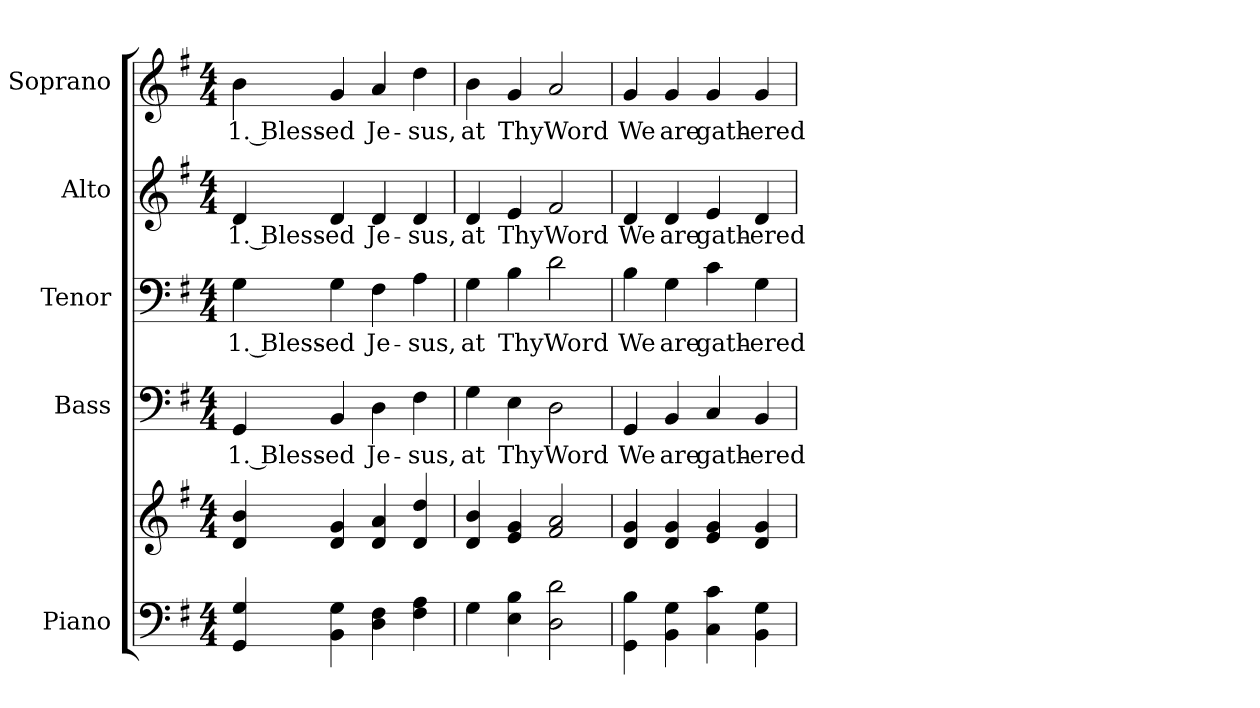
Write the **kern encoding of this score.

**kern	**kern	**kern	**text	**kern	**text	**kern	**text	**kern	**text
*part5	*part5	*part4	*part4	*part3	*part3	*part2	*part2	*part1	*part1
*staff6	*staff5	*staff4	*staff4	*staff3	*staff3	*staff2	*staff2	*staff1	*staff1
*I"Piano	*	*I"Bass	*	*I"Tenor	*	*I"Alto	*	*I"Soprano	*
*I'Pno.	*	*I'B.	*	*I'T.	*	*I'A.	*	*I'S.	*
!!LO:PB:g=z
*clefF4	*clefG2	*clefF4	*	*clefF4	*	*clefG2	*	*clefG2	*
*k[f#]	*k[f#]	*k[f#]	*	*k[f#]	*	*k[f#]	*	*k[f#]	*
*G:	*G:	*G:	*	*G:	*	*G:	*	*G:	*
*M4/4	*M4/4	*M4/4	*	*M4/4	*	*M4/4	*	*M4/4	*
*MM130	*MM130	*MM130	*	*MM130	*	*MM130	*	*MM130	*
=1	=1	=1	=1	=1	=1	=1	=1	=1	=1
!	!	!	!LO:LY:b:color=#000000	!	!	!	!	!	!
!	!	!	!	!	!LO:LY:b:color=#000000	!	!	!	!
!	!	!	!	!	!	!	!LO:LY:b:color=#000000	!	!
!	!	!	!	!	!	!	!	!	!LO:LY:b:color=#000000
4GGi/ 4Gi	4di/ 4bi	4GGi/	1. Bless-	4Gi\	1. Bless-	4di/	1. Bless-	4bi\	1. Bless-
!	!	!	!LO:LY:b:color=#000000	!	!	!	!	!	!
!	!	!	!	!	!LO:LY:b:color=#000000	!	!	!	!
!	!	!	!	!	!	!	!LO:LY:b:color=#000000	!	!
!	!	!	!	!	!	!	!	!	!LO:LY:b:color=#000000
4BBi\ 4Gi	4di/ 4gi	4BBi/	-ed	4Gi\	-ed	4di/	-ed	4gi/	-ed
!	!	!	!LO:LY:b:color=#000000	!	!	!	!	!	!
!	!	!	!	!	!LO:LY:b:color=#000000	!	!	!	!
!	!	!	!	!	!	!	!LO:LY:b:color=#000000	!	!
!	!	!	!	!	!	!	!	!	!LO:LY:b:color=#000000
4Di\ 4F#i	4di/ 4ai	4Di\	Je-	4F#i\	Je-	4di/	Je-	4ai/	Je-
!	!	!	!LO:LY:b:color=#000000	!	!	!	!	!	!
!	!	!	!	!	!LO:LY:b:color=#000000	!	!	!	!
!	!	!	!	!	!	!	!LO:LY:b:color=#000000	!	!
!	!	!	!	!	!	!	!	!	!LO:LY:b:color=#000000
4F#i\ 4Ai	4di/ 4ddi	4F#i\	-sus,	4Ai\	-sus,	4di/	-sus,	4ddi\	-sus,
=2	=2	=2	=2	=2	=2	=2	=2	=2	=2
!	!	!	!LO:LY:b:color=#000000	!	!	!	!	!	!
!	!	!	!	!	!LO:LY:b:color=#000000	!	!	!	!
!	!	!	!	!	!	!	!LO:LY:b:color=#000000	!	!
!	!	!	!	!	!	!	!	!	!LO:LY:b:color=#000000
4Gi\	4di/ 4bi	4Gi\	at	4Gi\	at	4di/	at	4bi\	at
!	!	!	!LO:LY:b:color=#000000	!	!	!	!	!	!
!	!	!	!	!	!LO:LY:b:color=#000000	!	!	!	!
!	!	!	!	!	!	!	!LO:LY:b:color=#000000	!	!
!	!	!	!	!	!	!	!	!	!LO:LY:b:color=#000000
4Ei\ 4Bi	4ei/ 4gi	4Ei\	Thy	4Bi\	Thy	4ei/	Thy	4gi/	Thy
!	!	!	!LO:LY:b:color=#000000	!	!	!	!	!	!
!	!	!	!	!	!LO:LY:b:color=#000000	!	!	!	!
!	!	!	!	!	!	!	!LO:LY:b:color=#000000	!	!
!	!	!	!	!	!	!	!	!	!LO:LY:b:color=#000000
2Di\ 2di	2f#i/ 2ai	2Di\	Word	2di\	Word	2f#i/	Word	2ai/	Word
!!LO:PB:g=z
=3	=3	=3	=3	=3	=3	=3	=3	=3	=3
!	!	!	!LO:LY:b:color=#000000	!	!	!	!	!	!
!	!	!	!	!	!LO:LY:b:color=#000000	!	!	!	!
!	!	!	!	!	!	!	!LO:LY:b:color=#000000	!	!
!	!	!	!	!	!	!	!	!	!LO:LY:b:color=#000000
4GGi\ 4Bi	4di/ 4gi	4GGi/	We	4Bi\	We	4di/	We	4gi/	We
!	!	!	!LO:LY:b:color=#000000	!	!	!	!	!	!
!	!	!	!	!	!LO:LY:b:color=#000000	!	!	!	!
!	!	!	!	!	!	!	!LO:LY:b:color=#000000	!	!
!	!	!	!	!	!	!	!	!	!LO:LY:b:color=#000000
4BBi\ 4Gi	4di/ 4gi	4BBi/	are	4Gi\	are	4di/	are	4gi/	are
!	!	!	!LO:LY:b:color=#000000	!	!	!	!	!	!
!	!	!	!	!	!LO:LY:b:color=#000000	!	!	!	!
!	!	!	!	!	!	!	!LO:LY:b:color=#000000	!	!
!	!	!	!	!	!	!	!	!	!LO:LY:b:color=#000000
4Ci\ 4ci	4ei/ 4gi	4Ci/	gath-	4ci\	gath-	4ei/	gath-	4gi/	gath-
!	!	!	!LO:LY:b:color=#000000	!	!	!	!	!	!
!	!	!	!	!	!LO:LY:b:color=#000000	!	!	!	!
!	!	!	!	!	!	!	!LO:LY:b:color=#000000	!	!
!	!	!	!	!	!	!	!	!	!LO:LY:b:color=#000000
4BBi\ 4Gi	4di/ 4gi	4BBi/	-ered	4Gi\	-ered	4di/	-ered	4gi/	-ered
=	=	=	=	=	=	=	=	=	=
*-	*-	*-	*-	*-	*-	*-	*-	*-	*-
